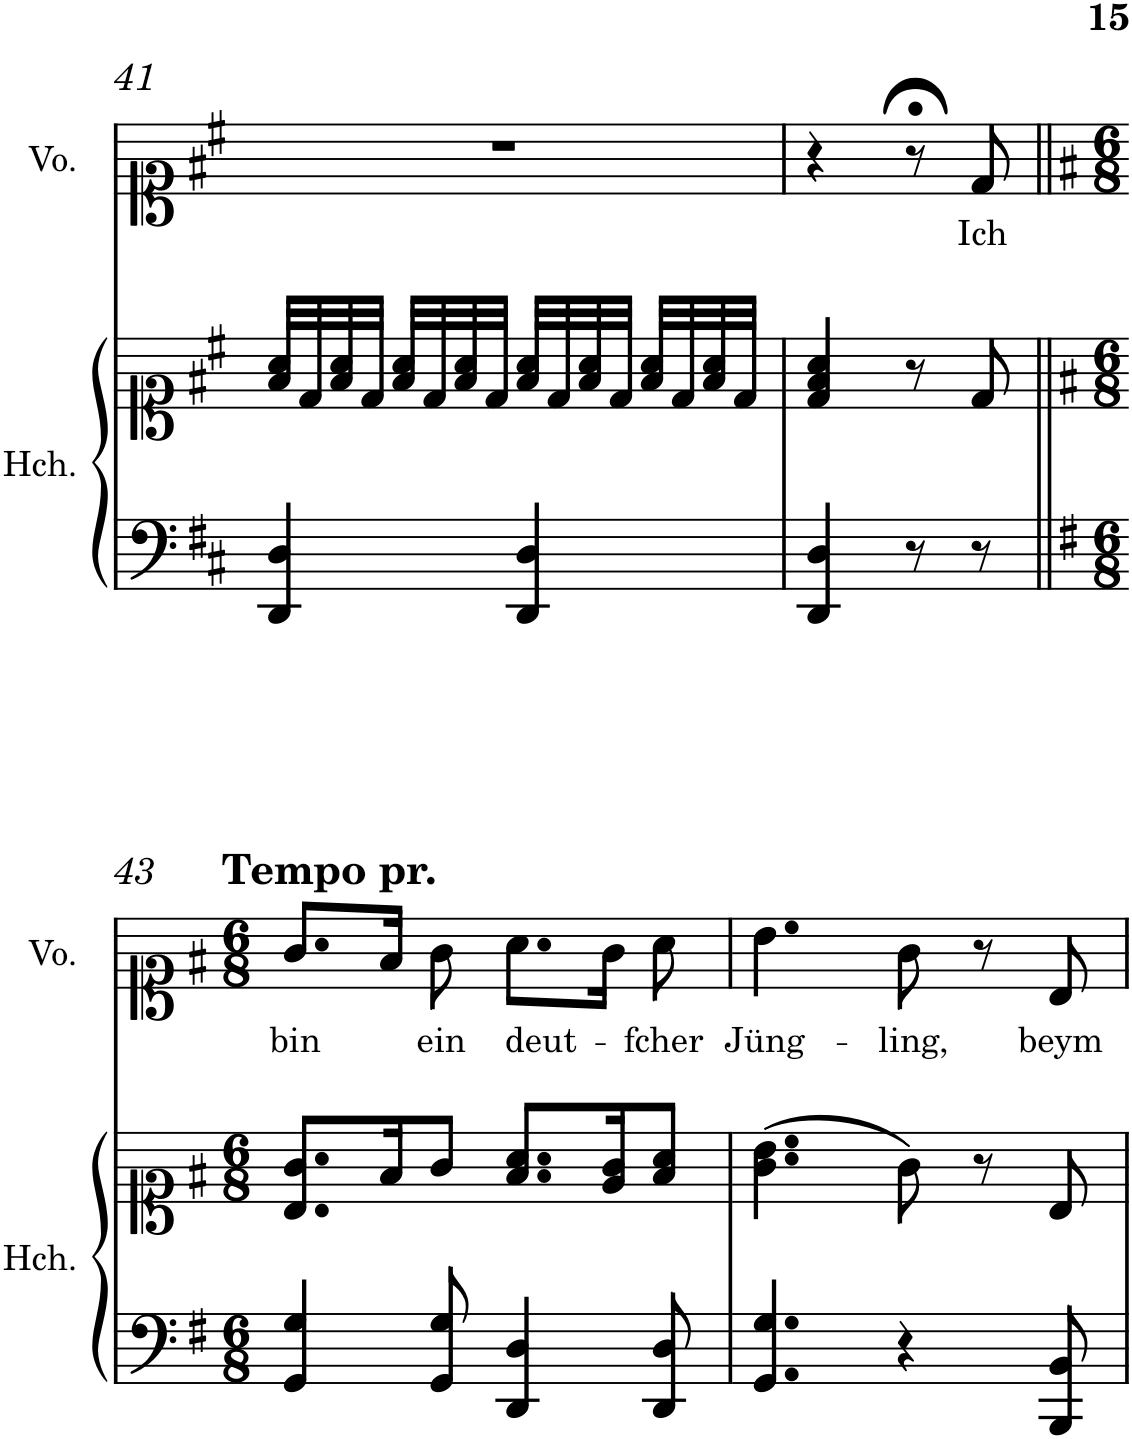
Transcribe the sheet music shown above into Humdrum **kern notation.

**kern	**kern	**kern	**text
*part2	*part2	*part1	*part1
*staff3	*staff2	*staff1	*staff1
*I"Harpsichord	*	*I"Voice	*
*I'Hch.	*	*I'Vo.	*
!!LO:PB:g=z
*clefF4	*clefC1	*clefC1	*
*k[f#c#]	*k[f#c#]	*k[f#c#]	*
*M2/4	*M2/4	*M2/4	*
=41	=41	=41	=41
4DD/ 4D/	32f#/ 32a/LLL	2r	.
.	32d/	.	.
.	32f#/ 32a/	.	.
.	32d/JJJ	.	.
.	32f#/ 32a/LLL	.	.
.	32d/	.	.
.	32f#/ 32a/	.	.
.	32d/JJJ	.	.
4DD/ 4D/	32f#/ 32a/LLL	.	.
.	32d/	.	.
.	32f#/ 32a/	.	.
.	32d/JJJ	.	.
.	32f#/ 32a/LLL	.	.
.	32d/	.	.
.	32f#/ 32a/	.	.
.	32d/JJJ	.	.
=42	=42	=42	=42
4DD/ 4D/	4d/ 4f#/ 4a/	4r	.
8r	8r	8r;<	.
!	!	!	!LO:LY:b
8r	8d/	8d/	Ich
!!LO:LB:g=z
=43||	=43||	=43||	=43||
*k[f#]	*k[f#]	*k[f#]	*
*M6/8	*M6/8	*M6/8	*
!	!	!LO:TX:a:B:t=Tempo pr.	!
!	!	!	!LO:LY:b
4GG/ 4G/	8.B/ 8.g/L	8.g/L	bin
.	16f#/K	16f#/Jk	.
!	!	!	!LO:LY:b
8GG/ 8G/	8g/J	8g\	ein
!	!	!	!LO:LY:b
4DD/ 4D/	8.f#/ 8.a/L	8.a\L	deut-
.	16e/ 16g/K	16g\Jk	.
!	!	!	!LO:LY:b
8DD/ 8D/	8f#/ 8a/J	8a\	-fcher
=44	=44	=44	=44
!	!	!	!LO:LY:b
4.GG/ 4.G/	(4.g\ 4.b\	4.b\	Jüng-
!	!	!	!LO:LY:b
4r	8g\)	8g\	-ling,
.	8r	8r	.
!	!	!	!LO:LY:b
8BBB/ 8BB/	8B/	8B/	beym
=	=	=	=
*-	*-	*-	*-
